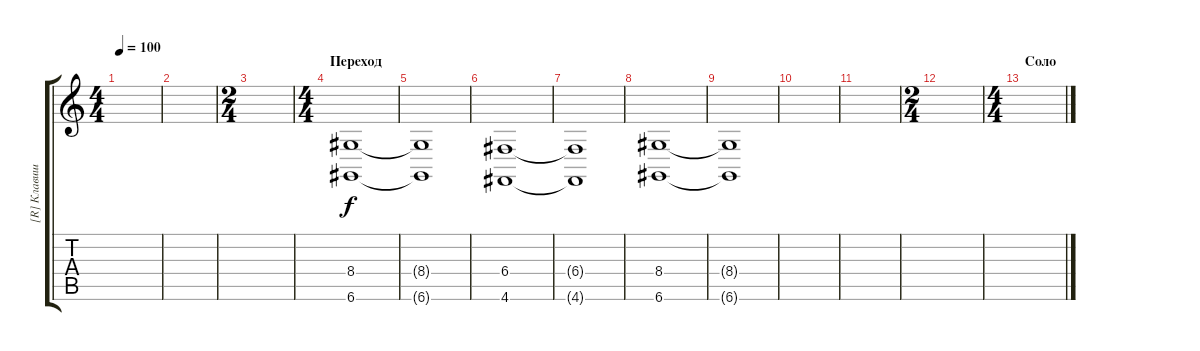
\track ("[R] Клавиши" "[R] Клавиш") {instrument stringensemble1}
\staff {score tabs}
\tuning (D4 A3 F3 C3 G2 D2) {hide}
\ts (4 4)
\tempo 100
\clef g2
\ks c
|
|
\ts (2 4)
|
\ts (4 4)
\section ("" "Переход")
(8.4 6.6).1 |
(8.4{t} 6.6{t}).1 |
(6.4 4.6).1 |
(6.4{t} 4.6{t}).1 |
(8.4 6.6).1 |
(8.4{t} 6.6{t}).1 |
|
|
\ts (2 4)
|
\ts (4 4)
\section ("" "Соло")
